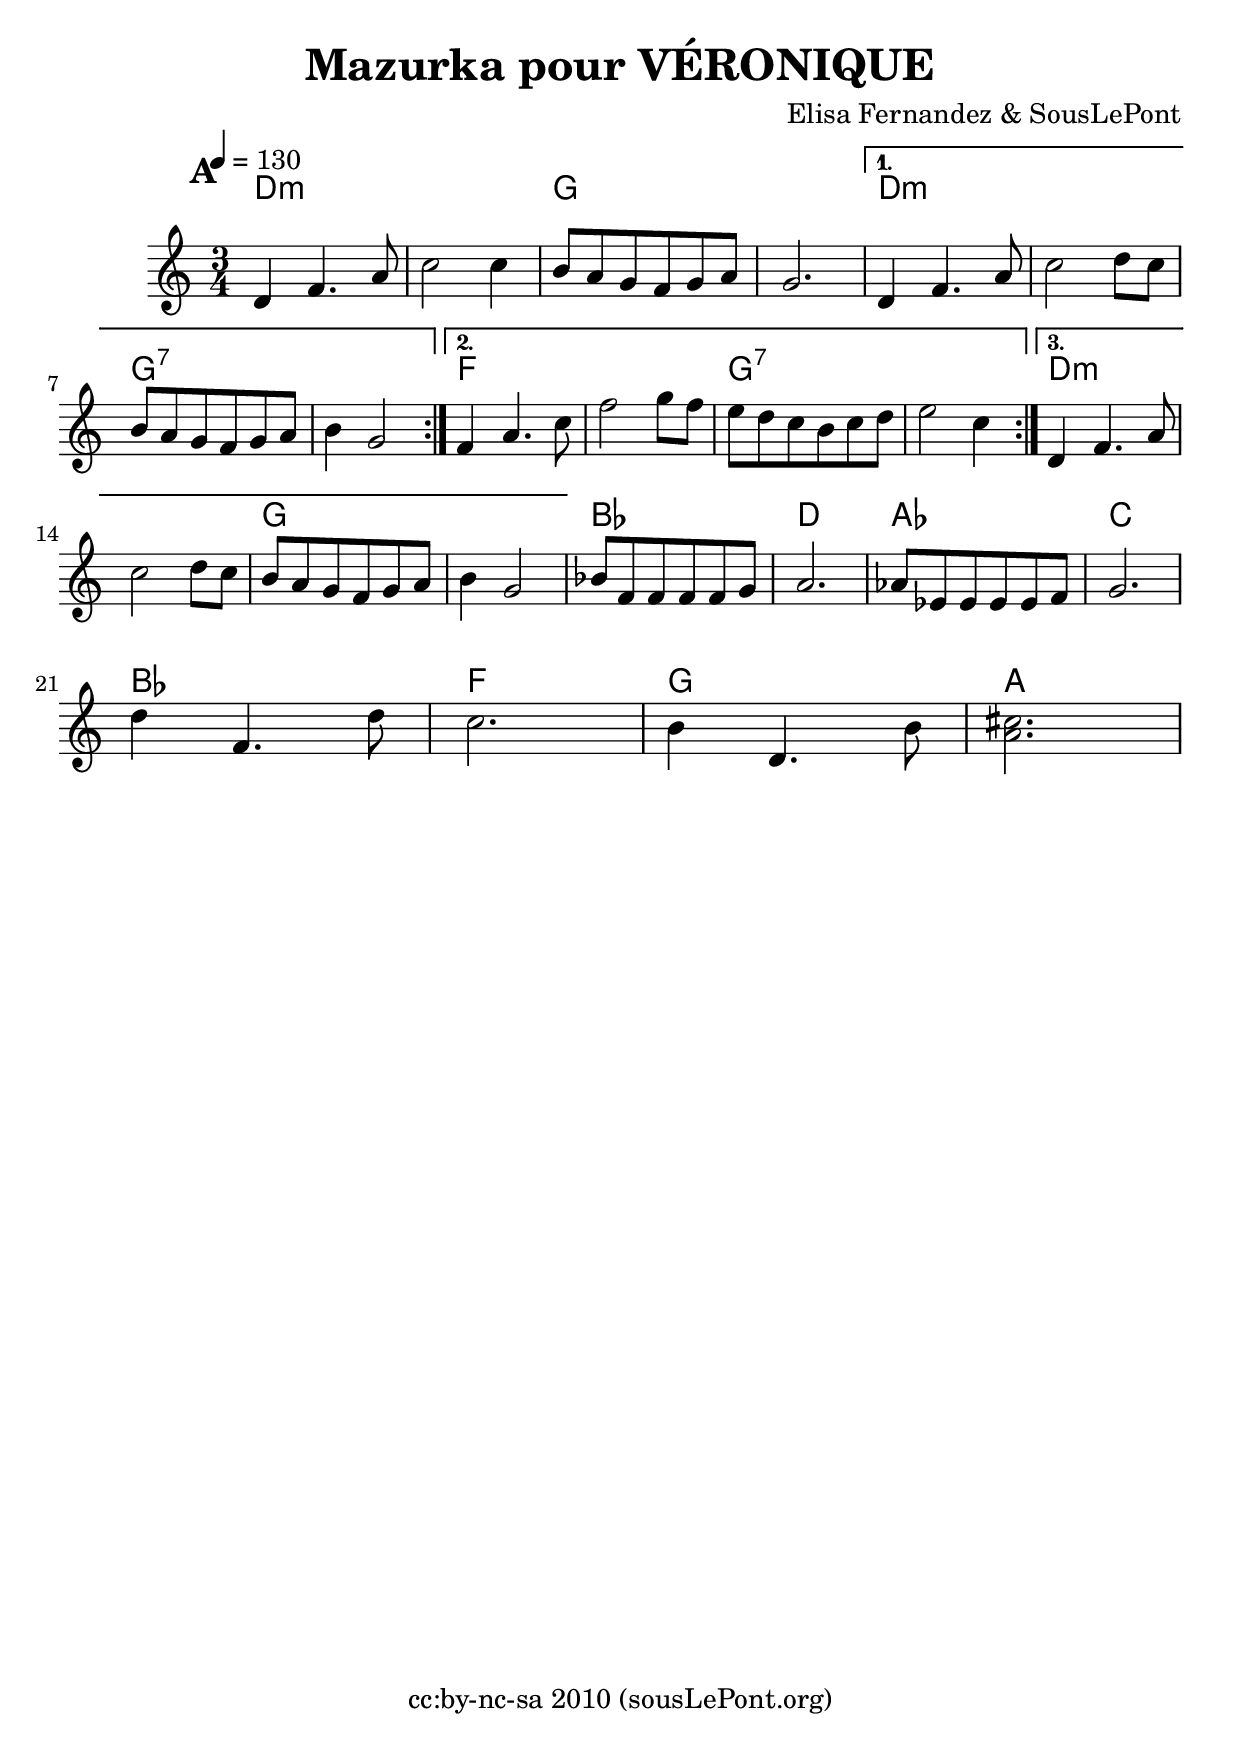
\version "2.8.0"
#(set-default-paper-size "a4")
#(set-global-staff-size 24)

\header{
	title = "Mazurka pour VÉRONIQUE"
	subtitle = ""
	composer = "Elisa Fernandez & SousLePont"
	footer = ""
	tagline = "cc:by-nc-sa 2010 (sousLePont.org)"
	dedication = ""
}
%Décommente la ligne suivante pour gagner de la place
%\paper {between-system-space = 1.0\cm between-system-padding = 1 ragged-bottom=##f ragged-last-bottom=##f }
pipeSymbol = {\bar ":|:" \break \mark \default}

harmonies = { \chords {
d2.:m s g s d:m s g:7 s f s g:7 s d2.:m s g s
bes d aes c
bes f g a
}}
melodie   = \transpose c c' { 
\tempo 4 = 130
\time 3/4
\mark \default
\repeat volta 3{
d4 f4. a8 c'2 c'4 b8 a g f g a g2.}
\alternative{
{d4 f4. a8 c'2 d'8 c' b a g f g a b4 g2}
{f4 a4. c'8 f'2 g'8 f' e' d' c' b c' d' e'2 c'4}
{d4 f4. a8 c'2 d'8 c' b a g f g a b4 g2}} |
bes8 f f f f g a2.
aes8 es es es es f g2. \break
d'4 f4. d'8 c'2. b4 d4. b8 <cis' a>2.| 
}
droite    = \transpose c c' { 

}
gauche    = \relative c { 
}

\score {
  <<
	\new ChordNames \harmonies	%grave les accords au dessus 	
	\new Staff = "" { \clef "treble" \override Score.RehearsalMark #'padding = #5 \set Score.markFormatter = #format-mark-circle-letters \set Score.skipBars = ##t \melodie }

%	\new PianoStaff = "" <<
%       \new Staff = "droite" {\set fontSize = #-2 \droite }
%       \new Staff = "gauche" { \clef "bass" \gauche }
%    >>
  >>    
  \midi {
    }
  \layout {}
}

